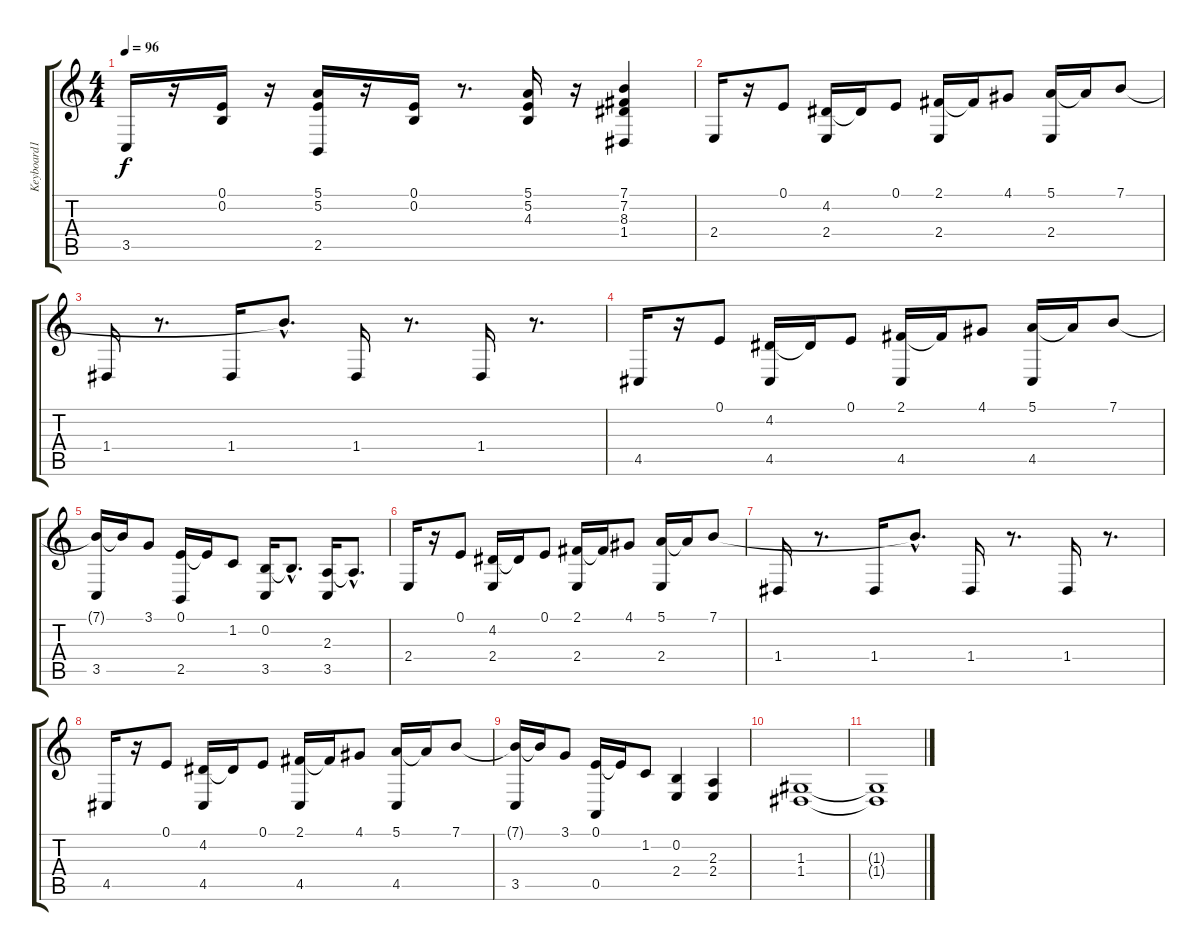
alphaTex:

\track ("Keyboard1" "Keyboard1") {instrument brightacousticpiano}
\staff {score tabs}
\tuning (E4 B3 G3 D3 A2 E2) {hide}
\ts (4 4)
\tempo 96
\clef g2
\ks c
3.5.16{dy f} r.16 (0.1 0.2).16 r.16 (5.1 5.2 2.5).16 r.16 (0.1 0.2).16 r.8{d} (5.1 5.2 4.3).16 r.16 (7.1 7.2 8.3 1.4).4 |
2.4.16 r.16 0.1.8 (4.2 2.4).16 4.2{t}.16 0.1.8 (2.1 2.4).16 2.1{t}.16 4.1.8 (5.1 2.4).16 5.1{t}.16 7.1.8 |
1.4.16 r.8{d} 1.4.16 7.1{hac t}.8{d} 1.4.16 r.8{d} 1.4.16 r.8{d} |
4.5.16 r.16 0.1.8 (4.2 4.5).16 4.2{t}.16 0.1.8 (2.1 4.5).16 2.1{t}.16 4.1.8 (5.1 4.5).16 5.1{t}.16 7.1.8 |
(7.1{t} 3.5).16 7.1{t}.16 3.1.8 (0.1 2.5).16 0.1{t}.16 1.2.8 (0.2 3.5).16 0.2{hac t}.8{d} (2.3 3.5).16 2.3{hac t}.8{d} |
2.4.16 r.16 0.1.8 (4.2 2.4).16 4.2{t}.16 0.1.8 (2.1 2.4).16 2.1{t}.16 4.1.8 (5.1 2.4).16 5.1{t}.16 7.1.8 |
1.4.16 r.8{d} 1.4.16 7.1{hac t}.8{d} 1.4.16 r.8{d} 1.4.16 r.8{d} |
4.5.16 r.16 0.1.8 (4.2 4.5).16 4.2{t}.16 0.1.8 (2.1 4.5).16 2.1{t}.16 4.1.8 (5.1 4.5).16 5.1{t}.16 7.1.8 |
(7.1{t} 3.5).16 7.1{t}.16 3.1.8 (0.1 0.5).16 0.1{t}.16 1.2.8 (0.2 2.4).4 (2.3 2.4).4 |
(1.3 1.4).1 |
(1.3{t} 1.4{t}).1
